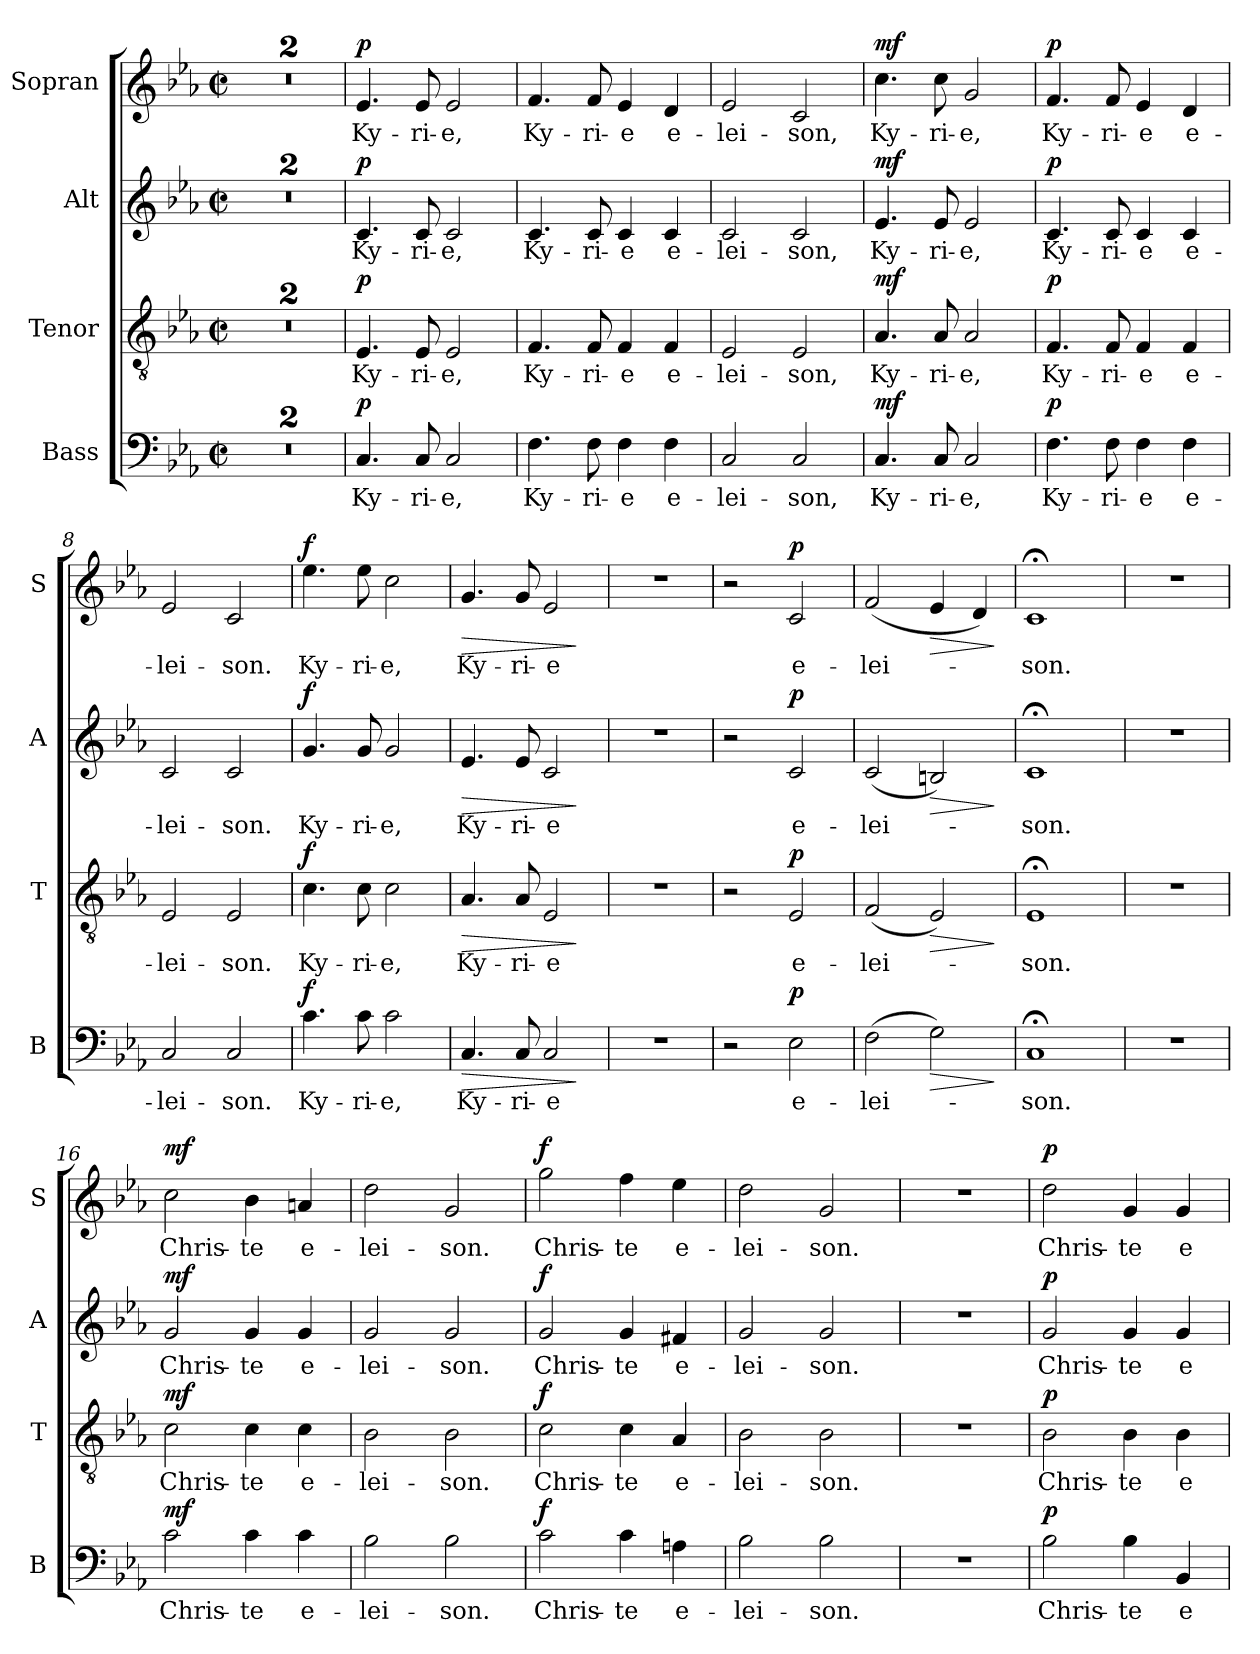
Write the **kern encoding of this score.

**kern	**text	**dynam	**kern	**text	**dynam	**kern	**text	**dynam	**kern	**text	**dynam
*part4	*part4	*part4	*part3	*part3	*part3	*part2	*part2	*part2	*part1	*part1	*part1
*staff4	*staff4	*staff4	*staff3	*staff3	*staff3	*staff2	*staff2	*staff2	*staff1	*staff1	*staff1
*I"Bass	*	*	*I"Tenor	*	*	*I"Alt	*	*	*I"Sopran	*	*
*I'B	*	*	*I'T	*	*	*I'A	*	*	*I'S	*	*
*clefF4	*	*	*clefGv2	*	*	*clefG2	*	*	*clefG2	*	*
*k[b-e-a-]	*	*	*k[b-e-a-]	*	*	*k[b-e-a-]	*	*	*k[b-e-a-]	*	*
*E-:	*	*	*E-:	*	*	*E-:	*	*	*E-:	*	*
*M2/2	*	*	*M2/2	*	*	*M2/2	*	*	*M2/2	*	*
*met(c|)	*	*	*met(c|)	*	*	*met(c|)	*	*	*met(c|)	*	*
=1	=1	=1	=1	=1	=1	=1	=1	=1	=1	=1	=1
1r	.	.	1r	.	.	1r	.	.	1r	.	.
=2	=2	=2	=2	=2	=2	=2	=2	=2	=2	=2	=2
1r	.	.	1r	.	.	1r	.	.	1r	.	.
=3	=3	=3	=3	=3	=3	=3	=3	=3	=3	=3	=3
!	!LO:LY:b	!LO:DY:a	!	!LO:LY:b	!LO:DY:a	!	!LO:LY:b	!LO:DY:a	!	!LO:LY:b	!LO:DY:a
4.C/	Ky-	p	4.E-/	Ky-	p	4.c/	Ky-	p	4.e-/	Ky-	p
!	!LO:LY:b	!	!	!LO:LY:b	!	!	!LO:LY:b	!	!	!LO:LY:b	!
8C/	-ri-	.	8E-/	-ri-	.	8c/	-ri-	.	8e-/	-ri-	.
!	!LO:LY:b	!	!	!LO:LY:b	!	!	!LO:LY:b	!	!	!LO:LY:b	!
2C/	-e,	.	2E-/	-e,	.	2c/	-e,	.	2e-/	-e,	.
=4	=4	=4	=4	=4	=4	=4	=4	=4	=4	=4	=4
!	!LO:LY:b	!	!	!LO:LY:b	!	!	!LO:LY:b	!	!	!LO:LY:b	!
4.F\	Ky-	.	4.F/	Ky-	.	4.c/	Ky-	.	4.f/	Ky-	.
!	!LO:LY:b	!	!	!LO:LY:b	!	!	!LO:LY:b	!	!	!LO:LY:b	!
8F\	-ri-	.	8F/	-ri-	.	8c/	-ri-	.	8f/	-ri-	.
!	!LO:LY:b	!	!	!LO:LY:b	!	!	!LO:LY:b	!	!	!LO:LY:b	!
4F\	-e	.	4F/	-e	.	4c/	-e	.	4e-/	-e	.
!	!LO:LY:b	!	!	!LO:LY:b	!	!	!LO:LY:b	!	!	!LO:LY:b	!
4F\	e-	.	4F/	e-	.	4c/	e-	.	4d/	e-	.
=5	=5	=5	=5	=5	=5	=5	=5	=5	=5	=5	=5
!	!LO:LY:b	!	!	!LO:LY:b	!	!	!LO:LY:b	!	!	!LO:LY:b	!
2C/	-lei-	.	2E-/	-lei-	.	2c/	-lei-	.	2e-/	-lei-	.
!	!LO:LY:b	!	!	!LO:LY:b	!	!	!LO:LY:b	!	!	!LO:LY:b	!
2C/	-son,	.	2E-/	-son,	.	2c/	-son,	.	2c/	-son,	.
=6	=6	=6	=6	=6	=6	=6	=6	=6	=6	=6	=6
!	!LO:LY:b	!LO:DY:a	!	!LO:LY:b	!LO:DY:a	!	!LO:LY:b	!LO:DY:a	!	!LO:LY:b	!LO:DY:a
4.C/	Ky-	mf	4.A-/	Ky-	mf	4.e-/	Ky-	mf	4.cc\	Ky-	mf
!	!LO:LY:b	!	!	!LO:LY:b	!	!	!LO:LY:b	!	!	!LO:LY:b	!
8C/	-ri-	.	8A-/	-ri-	.	8e-/	-ri-	.	8cc\	-ri-	.
!	!LO:LY:b	!	!	!LO:LY:b	!	!	!LO:LY:b	!	!	!LO:LY:b	!
2C/	-e,	.	2A-/	-e,	.	2e-/	-e,	.	2g/	-e,	.
!!LO:LB:g=z
=7	=7	=7	=7	=7	=7	=7	=7	=7	=7	=7	=7
!	!LO:LY:b	!LO:DY:a	!	!LO:LY:b	!LO:DY:a	!	!LO:LY:b	!LO:DY:a	!	!LO:LY:b	!LO:DY:a
4.F\	Ky-	p	4.F/	Ky-	p	4.c/	Ky-	p	4.f/	Ky-	p
!	!LO:LY:b	!	!	!LO:LY:b	!	!	!LO:LY:b	!	!	!LO:LY:b	!
8F\	-ri-	.	8F/	-ri-	.	8c/	-ri-	.	8f/	-ri-	.
!	!LO:LY:b	!	!	!LO:LY:b	!	!	!LO:LY:b	!	!	!LO:LY:b	!
4F\	-e	.	4F/	-e	.	4c/	-e	.	4e-/	-e	.
!	!LO:LY:b	!	!	!LO:LY:b	!	!	!LO:LY:b	!	!	!LO:LY:b	!
4F\	e-	.	4F/	e-	.	4c/	e-	.	4d/	e-	.
=8	=8	=8	=8	=8	=8	=8	=8	=8	=8	=8	=8
!	!LO:LY:b	!	!	!LO:LY:b	!	!	!LO:LY:b	!	!	!LO:LY:b	!
2C/	-lei-	.	2E-/	-lei-	.	2c/	-lei-	.	2e-/	-lei-	.
!	!LO:LY:b	!	!	!LO:LY:b	!	!	!LO:LY:b	!	!	!LO:LY:b	!
2C/	-son.	.	2E-/	-son.	.	2c/	-son.	.	2c/	-son.	.
=9	=9	=9	=9	=9	=9	=9	=9	=9	=9	=9	=9
!	!LO:LY:b	!LO:DY:a	!	!LO:LY:b	!LO:DY:a	!	!LO:LY:b	!LO:DY:a	!	!LO:LY:b	!LO:DY:a
4.c\	Ky-	f	4.c\	Ky-	f	4.g/	Ky-	f	4.ee-\	Ky-	f
!	!LO:LY:b	!	!	!LO:LY:b	!	!	!LO:LY:b	!	!	!LO:LY:b	!
8c\	-ri-	.	8c\	-ri-	.	8g/	-ri-	.	8ee-\	-ri-	.
!	!LO:LY:b	!	!	!LO:LY:b	!	!	!LO:LY:b	!	!	!LO:LY:b	!
2c\	-e,	.	2c\	-e,	.	2g/	-e,	.	2cc\	-e,	.
=10	=10	=10	=10	=10	=10	=10	=10	=10	=10	=10	=10
!	!LO:LY:b	!LO:HP:b	!	!LO:LY:b	!LO:HP:b	!	!LO:LY:b	!LO:HP:b	!	!LO:LY:b	!LO:HP:b
4.C/	Ky-	>	4.A-/	Ky-	>	4.e-/	Ky-	>	4.g/	Ky-	>
!	!LO:LY:b	!	!	!LO:LY:b	!	!	!LO:LY:b	!	!	!LO:LY:b	!
8C/	-ri-	.	8A-/	-ri-	.	8e-/	-ri-	.	8g/	-ri-	.
!	!LO:LY:b	!	!	!LO:LY:b	!	!	!LO:LY:b	!	!	!LO:LY:b	!
2C/	-e	.	2E-/	-e	.	2c/	-e	.	2e-/	-e	.
.	.	]	.	.	]	.	.	]	.	.	]
=11	=11	=11	=11	=11	=11	=11	=11	=11	=11	=11	=11
1r	.	.	1r	.	.	1r	.	.	1r	.	.
=12	=12	=12	=12	=12	=12	=12	=12	=12	=12	=12	=12
2r	.	.	2r	.	.	2r	.	.	2r	.	.
!	!LO:LY:b	!LO:DY:a	!	!LO:LY:b	!LO:DY:a	!	!LO:LY:b	!LO:DY:a	!	!LO:LY:b	!LO:DY:a
2E-\	e-	p	2E-/	e-	p	2c/	e-	p	2c/	e-	p
!!LO:PB:g=z
=13	=13	=13	=13	=13	=13	=13	=13	=13	=13	=13	=13
!	!LO:LY:b	!	!	!LO:LY:b	!	!	!LO:LY:b	!	!	!LO:LY:b	!
(>2F\	-lei-	.	(<2F/	-lei-	.	(<2c/	-lei-	.	(<2f/	-lei-	.
!	!	!LO:HP:b	!	!	!LO:HP:b	!	!	!LO:HP:b	!	!	!LO:HP:b
2G\)	.	>	2E-/)	.	>	2Bn/)	.	>	4e-/	.	>
.	.	.	.	.	.	.	.	.	4d/)	.	.
.	.	]	.	.	]	.	.	]	.	.	]
=14	=14	=14	=14	=14	=14	=14	=14	=14	=14	=14	=14
!	!LO:LY:b	!	!	!LO:LY:b	!	!	!LO:LY:b	!	!	!LO:LY:b	!
1C;<	-son.	.	1E-;<	-son.	.	1c;<	-son.	.	1c;<	-son.	.
=15	=15	=15	=15	=15	=15	=15	=15	=15	=15	=15	=15
1r	.	.	1r	.	.	1r	.	.	1r	.	.
=16	=16	=16	=16	=16	=16	=16	=16	=16	=16	=16	=16
!	!LO:LY:b	!LO:DY:a	!	!LO:LY:b	!LO:DY:a	!	!LO:LY:b	!LO:DY:a	!	!LO:LY:b	!LO:DY:a
2c\	Chris-	mf	2c\	Chris-	mf	2g/	Chris-	mf	2cc\	Chris-	mf
!	!LO:LY:b	!	!	!LO:LY:b	!	!	!LO:LY:b	!	!	!LO:LY:b	!
4c\	-te	.	4c\	-te	.	4g/	-te	.	4b-\	-te	.
!	!LO:LY:b	!	!	!LO:LY:b	!	!	!LO:LY:b	!	!	!LO:LY:b	!
4c\	e-	.	4c\	e-	.	4g/	e-	.	4an/	e-	.
=17	=17	=17	=17	=17	=17	=17	=17	=17	=17	=17	=17
!	!LO:LY:b	!	!	!LO:LY:b	!	!	!LO:LY:b	!	!	!LO:LY:b	!
2B-\	-lei-	.	2B-\	-lei-	.	2g/	-lei-	.	2dd\	-lei-	.
!	!LO:LY:b	!	!	!LO:LY:b	!	!	!LO:LY:b	!	!	!LO:LY:b	!
2B-\	-son.	.	2B-\	-son.	.	2g/	-son.	.	2g/	-son.	.
=18	=18	=18	=18	=18	=18	=18	=18	=18	=18	=18	=18
!	!LO:LY:b	!LO:DY:a	!	!LO:LY:b	!LO:DY:a	!	!LO:LY:b	!LO:DY:a	!	!LO:LY:b	!LO:DY:a
2c\	Chris-	f	2c\	Chris-	f	2g/	Chris-	f	2gg\	Chris-	f
!	!LO:LY:b	!	!	!LO:LY:b	!	!	!LO:LY:b	!	!	!LO:LY:b	!
4c\	-te	.	4c\	-te	.	4g/	-te	.	4ff\	-te	.
!	!LO:LY:b	!	!	!LO:LY:b	!	!	!LO:LY:b	!	!	!LO:LY:b	!
4An\	e-	.	4A-/	e-	.	4f#X/	e-	.	4ee-\	e-	.
=19	=19	=19	=19	=19	=19	=19	=19	=19	=19	=19	=19
!	!LO:LY:b	!	!	!LO:LY:b	!	!	!LO:LY:b	!	!	!LO:LY:b	!
2B-\	-lei-	.	2B-\	-lei-	.	2g/	-lei-	.	2dd\	-lei-	.
!	!LO:LY:b	!	!	!LO:LY:b	!	!	!LO:LY:b	!	!	!LO:LY:b	!
2B-\	-son.	.	2B-\	-son.	.	2g/	-son.	.	2g/	-son.	.
!!LO:LB:g=z
=20	=20	=20	=20	=20	=20	=20	=20	=20	=20	=20	=20
1r	.	.	1r	.	.	1r	.	.	1r	.	.
=21	=21	=21	=21	=21	=21	=21	=21	=21	=21	=21	=21
!	!LO:LY:b	!LO:DY:a	!	!LO:LY:b	!LO:DY:a	!	!LO:LY:b	!LO:DY:a	!	!LO:LY:b	!LO:DY:a
2B-\	Chris-	p	2B-\	Chris-	p	2g/	Chris-	p	2dd\	Chris-	p
!	!LO:LY:b	!	!	!LO:LY:b	!	!	!LO:LY:b	!	!	!LO:LY:b	!
4B-\	-te	.	4B-\	-te	.	4g/	-te	.	4g/	-te	.
!	!LO:LY:b	!	!	!LO:LY:b	!	!	!LO:LY:b	!	!	!LO:LY:b	!
4BB-/	e-	.	4B-\	e-	.	4g/	e-	.	4g/	e-	.
=	=	=	=	=	=	=	=	=	=	=	=
*-	*-	*-	*-	*-	*-	*-	*-	*-	*-	*-	*-
